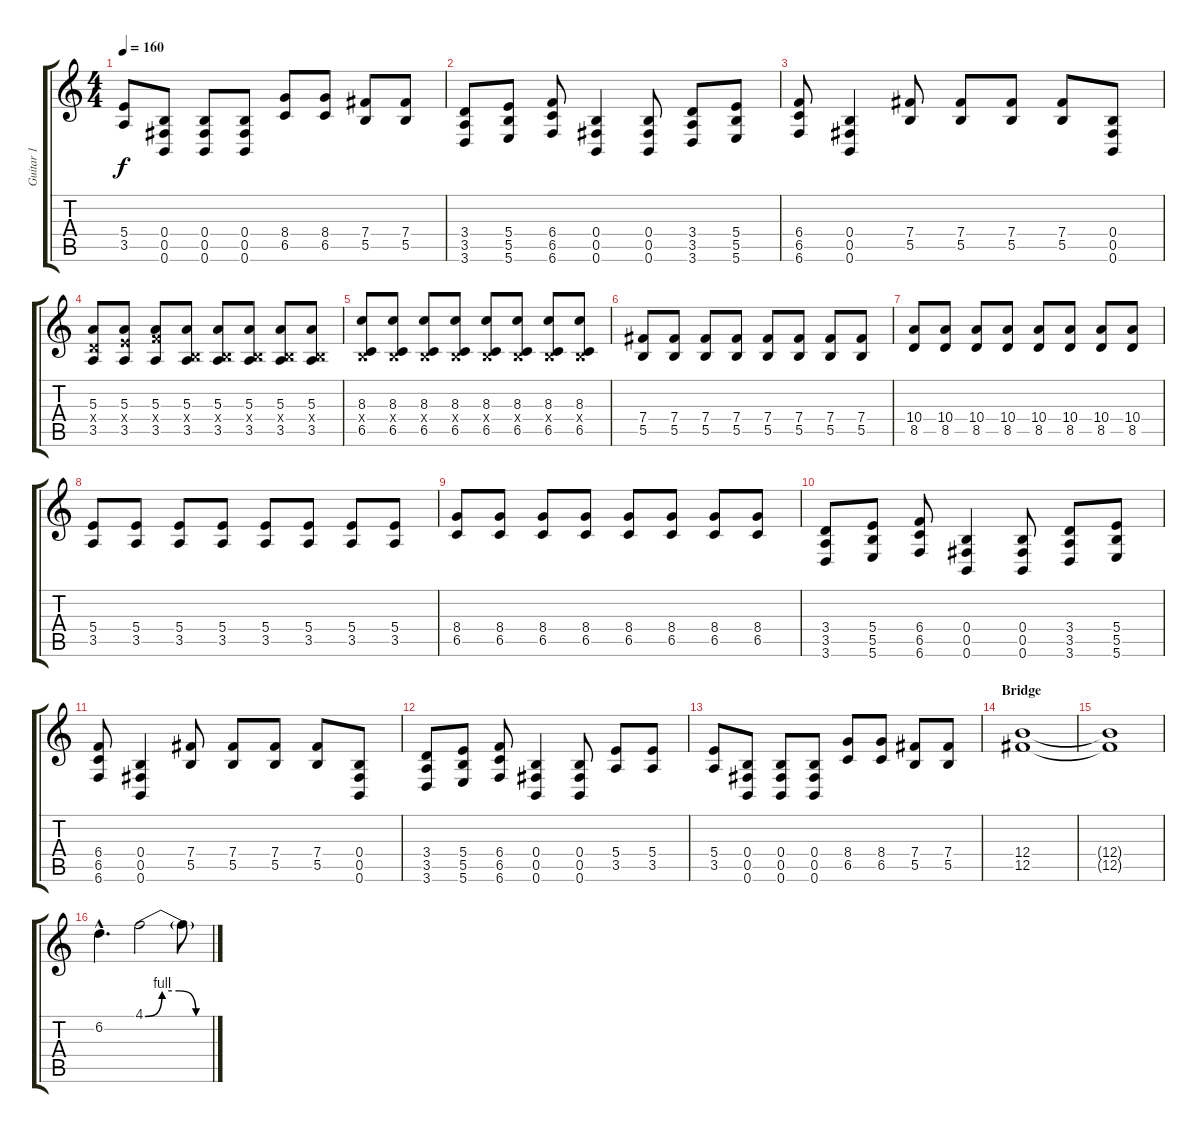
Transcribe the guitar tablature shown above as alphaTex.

\track ("Guitar 1" "Guitar 1") {instrument distortionguitar}
\staff {score tabs}
\tuning (Db4 Ab3 E3 B2 Gb2 B1) {hide}
\ts (4 4)
\tempo 160
\clef g2
\ks c
(5.4 3.5).8{dy f} (0.4 0.5 0.6).8 (0.4 0.5 0.6).8 (0.4 0.5 0.6).8 (8.4 6.5).8 (8.4 6.5).8 (7.4 5.5).8 (7.4 5.5).8 |
(3.4 3.5 3.6).8 (5.4 5.5 5.6).8 (6.4 6.5 6.6).8 (0.4 0.5 0.6).4 (0.4 0.5 0.6).8 (3.4 3.5 3.6).8 (5.4 5.5 5.6).8 |
(6.4 6.5 6.6).8 (0.4 0.5 0.6).4 (7.4 5.5).8 (7.4 5.5).8 (7.4 5.5).8 (7.4 5.5).8 (0.4 0.5 0.6).8 |
(5.3 3.4{x} 3.5).8 (5.3 5.4{x} 3.5).8 (5.3 6.4{x} 3.5).8 (5.3 0.4{x} 3.5).8 (5.3 0.4{x} 3.5).8 (5.3 0.4{x} 3.5).8 (5.3 0.4{x} 3.5).8 (5.3 0.4{x} 3.5).8 |
(8.3 0.4{x} 6.5).8 (8.3 0.4{x} 6.5).8 (8.3 0.4{x} 6.5).8 (8.3 0.4{x} 6.5).8 (8.3 0.4{x} 6.5).8 (8.3 0.4{x} 6.5).8 (8.3 0.4{x} 6.5).8 (8.3 0.4{x} 6.5).8 |
(7.4 5.5).8 (7.4 5.5).8 (7.4 5.5).8 (7.4 5.5).8 (7.4 5.5).8 (7.4 5.5).8 (7.4 5.5).8 (7.4 5.5).8 |
(10.4 8.5).8 (10.4 8.5).8 (10.4 8.5).8 (10.4 8.5).8 (10.4 8.5).8 (10.4 8.5).8 (10.4 8.5).8 (10.4 8.5).8 |
(5.4 3.5).8 (5.4 3.5).8 (5.4 3.5).8 (5.4 3.5).8 (5.4 3.5).8 (5.4 3.5).8 (5.4 3.5).8 (5.4 3.5).8 |
(8.4 6.5).8 (8.4 6.5).8 (8.4 6.5).8 (8.4 6.5).8 (8.4 6.5).8 (8.4 6.5).8 (8.4 6.5).8 (8.4 6.5).8 |
(3.4 3.5 3.6).8 (5.4 5.5 5.6).8 (6.4 6.5 6.6).8 (0.4 0.5 0.6).4 (0.4 0.5 0.6).8 (3.4 3.5 3.6).8 (5.4 5.5 5.6).8 |
(6.4 6.5 6.6).8 (0.4 0.5 0.6).4 (7.4 5.5).8 (7.4 5.5).8 (7.4 5.5).8 (7.4 5.5).8 (0.4 0.5 0.6).8 |
(3.4 3.5 3.6).8 (5.4 5.5 5.6).8 (6.4 6.5 6.6).8 (0.4 0.5 0.6).4 (0.4 0.5 0.6).8 (5.4 3.5).8 (5.4 3.5).8 |
(5.4 3.5).8 (0.4 0.5 0.6).8 (0.4 0.5 0.6).8 (0.4 0.5 0.6).8 (8.4 6.5).8 (8.4 6.5).8 (7.4 5.5).8 (7.4 5.5).8 |
\section ("" "Bridge")
(12.4 12.5).1 |
(12.4{t} 12.5{t}).1 |
6.2{hac}.4{d} 4.1{be (custom 0 0 15 4 30 4 45 0 60 0)}.2 4.1{t}.8
